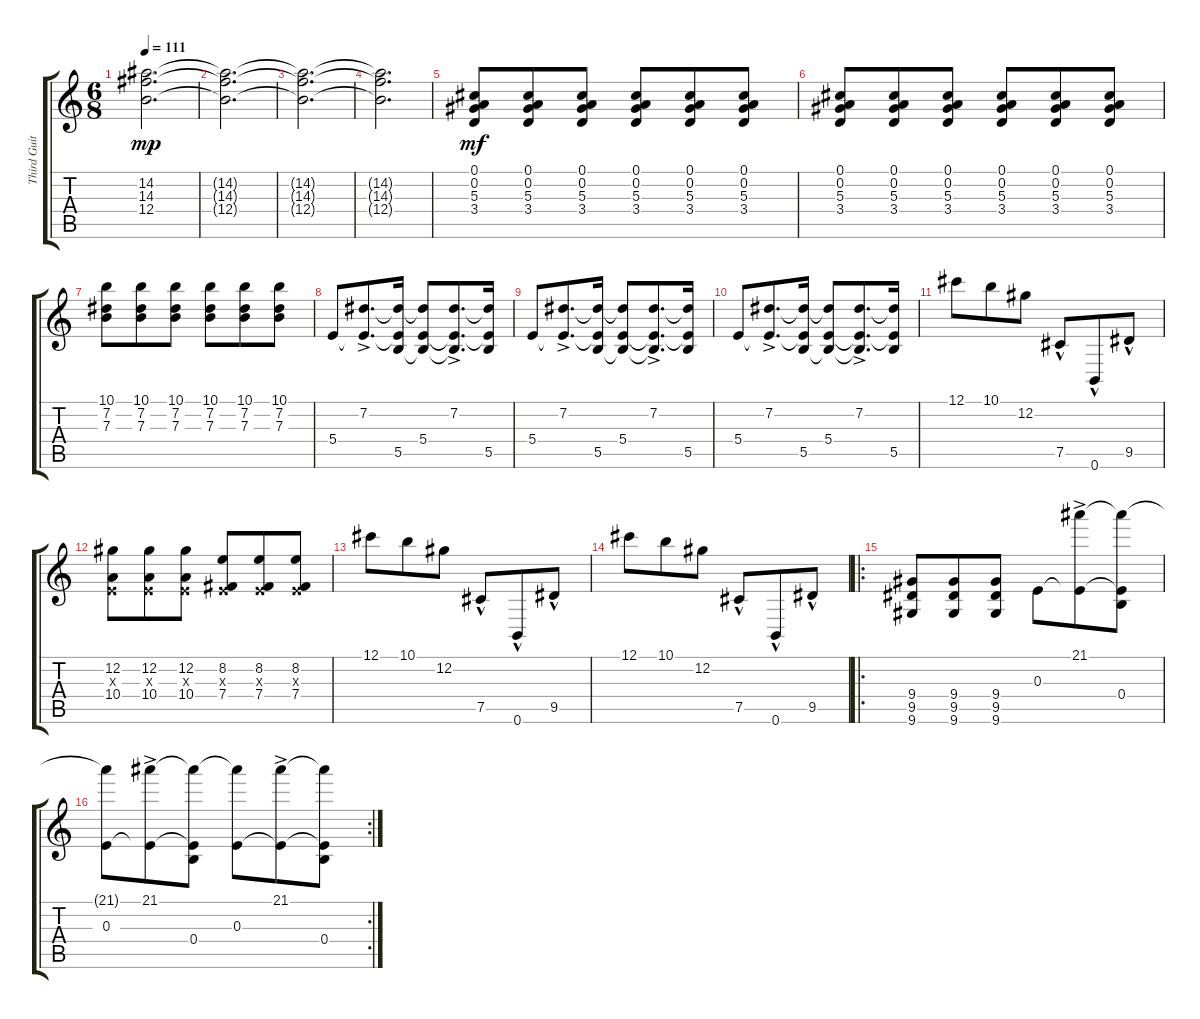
\track ("Third Guitar" "Third Guit") {instrument overdrivenguitar}
\staff {score tabs}
\tuning (Db4 Ab3 E3 B2 Gb2 B1) {hide}
\ts (6 8)
\tempo 111
\clef g2
\ks c
(14.2{t} 14.3{t} 12.4{t}).2{d dy mp} |
(14.2{t} 14.3{t} 12.4{t}).2{d} |
(14.2{t} 14.3{t} 12.4{t}).2{d} |
(14.2{t} 14.3{t} 12.4{t}).2{d} |
(0.1 0.2 5.3 3.4).8{dy mf} (0.1 0.2 5.3 3.4).8 (0.1 0.2 5.3 3.4).8 (0.1 0.2 5.3 3.4).8 (0.1 0.2 5.3 3.4).8 (0.1 0.2 5.3 3.4).8 |
(0.1 0.2 5.3 3.4).8 (0.1 0.2 5.3 3.4).8 (0.1 0.2 5.3 3.4).8 (0.1 0.2 5.3 3.4).8 (0.1 0.2 5.3 3.4).8 (0.1 0.2 5.3 3.4).8 |
(10.1 7.2 7.3).8 (10.1 7.2 7.3).8 (10.1 7.2 7.3).8 (10.1 7.2 7.3).8 (10.1 7.2 7.3).8 (10.1 7.2 7.3).8 |
5.4.8 (7.2{ac} 5.4{t}).8{d} (7.2{t} 5.4{t} 5.5).16 (7.2{t} 5.4 5.5{t}).8 (7.2{ac} 5.4{t} 5.5{t}).8{d} (7.2{t} 5.4{t} 5.5).16 |
5.4.8 (7.2{ac} 5.4{t}).8{d} (7.2{t} 5.4{t} 5.5).16 (7.2{t} 5.4 5.5{t}).8 (7.2{ac} 5.4{t} 5.5{t}).8{d} (7.2{t} 5.4{t} 5.5).16 |
5.4.8 (7.2{ac} 5.4{t}).8{d} (7.2{t} 5.4{t} 5.5).16 (7.2{t} 5.4 5.5{t}).8 (7.2{ac} 5.4{t} 5.5{t}).8{d} (7.2{t} 5.4{t} 5.5).16 |
12.1.8 10.1.8 12.2.8 7.5{hac}.8 0.6{hac}.8 9.5{hac}.8 |
(12.2 0.3{x} 10.4).8 (12.2 0.3{x} 10.4).8 (12.2 0.3{x} 10.4).8 (8.2 0.3{x} 7.4).8 (8.2 0.3{x} 7.4).8 (8.2 0.3{x} 7.4).8 |
12.1.8 10.1.8 12.2.8 7.5{hac}.8 0.6{hac}.8 9.5{hac}.8 |
12.1.8 10.1.8 12.2.8 7.5{hac}.8 0.6{hac}.8 9.5{hac}.8 |
\ro
(9.4 9.5 9.6).8 (9.4 9.5 9.6).8 (9.4 9.5 9.6).8 0.3.8 (21.1{ac} 0.3{t}).8 (21.1{t} 0.3{t} 0.4).8 |
\rc 2
(21.1{t} 0.3).8 (21.1{ac} 0.3{t}).8 (21.1{t} 0.3{t} 0.4).8 (21.1{t} 0.3).8 (21.1{ac} 0.3{t}).8 (21.1{t} 0.3{t} 0.4).8
